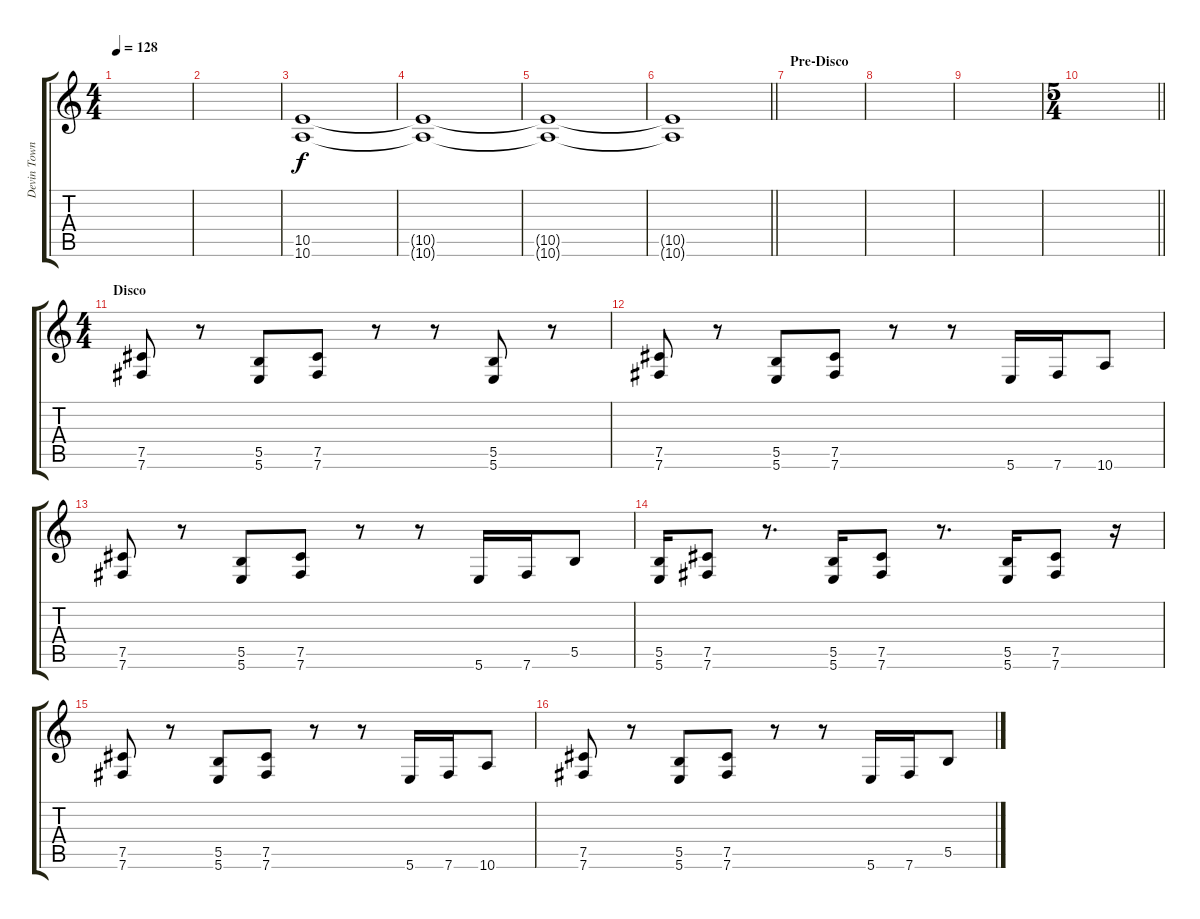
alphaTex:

\track ("Devin Townsend" "Devin Town") {instrument distortionguitar}
\staff {score tabs}
\tuning (Eb4 B3 Gb3 B2 Gb2 B1) {hide}
\ts (4 4)
\tempo 128
\clef g2
\ks c
|
|
(10.5 10.6).1 |
(10.5{t} 10.6{t}).1 |
(10.5{t} 10.6{t}).1 |
\barLineRight lightlight
(10.5{t} 10.6{t}).1 |
\section ("" "Pre-Disco")
|
|
|
\ts (5 4)
\barLineRight lightlight
|
\ts (4 4)
\section ("" "Disco")
(7.5 7.6).8 r.8 (5.5 5.6).8 (7.5 7.6).8 r.8 r.8 (5.5 5.6).8 r.8 |
(7.5 7.6).8 r.8 (5.5 5.6).8 (7.5 7.6).8 r.8 r.8 5.6.16 7.6.16 10.6.8 |
(7.5 7.6).8 r.8 (5.5 5.6).8 (7.5 7.6).8 r.8 r.8 5.6.16 7.6.16 5.5.8 |
(5.5 5.6).16 (7.5 7.6).8 r.8{d} (5.5 5.6).16 (7.5 7.6).8 r.8{d} (5.5 5.6).16 (7.5 7.6).8 r.16 |
(7.5 7.6).8 r.8 (5.5 5.6).8 (7.5 7.6).8 r.8 r.8 5.6.16 7.6.16 10.6.8 |
(7.5 7.6).8 r.8 (5.5 5.6).8 (7.5 7.6).8 r.8 r.8 5.6.16 7.6.16 5.5.8
